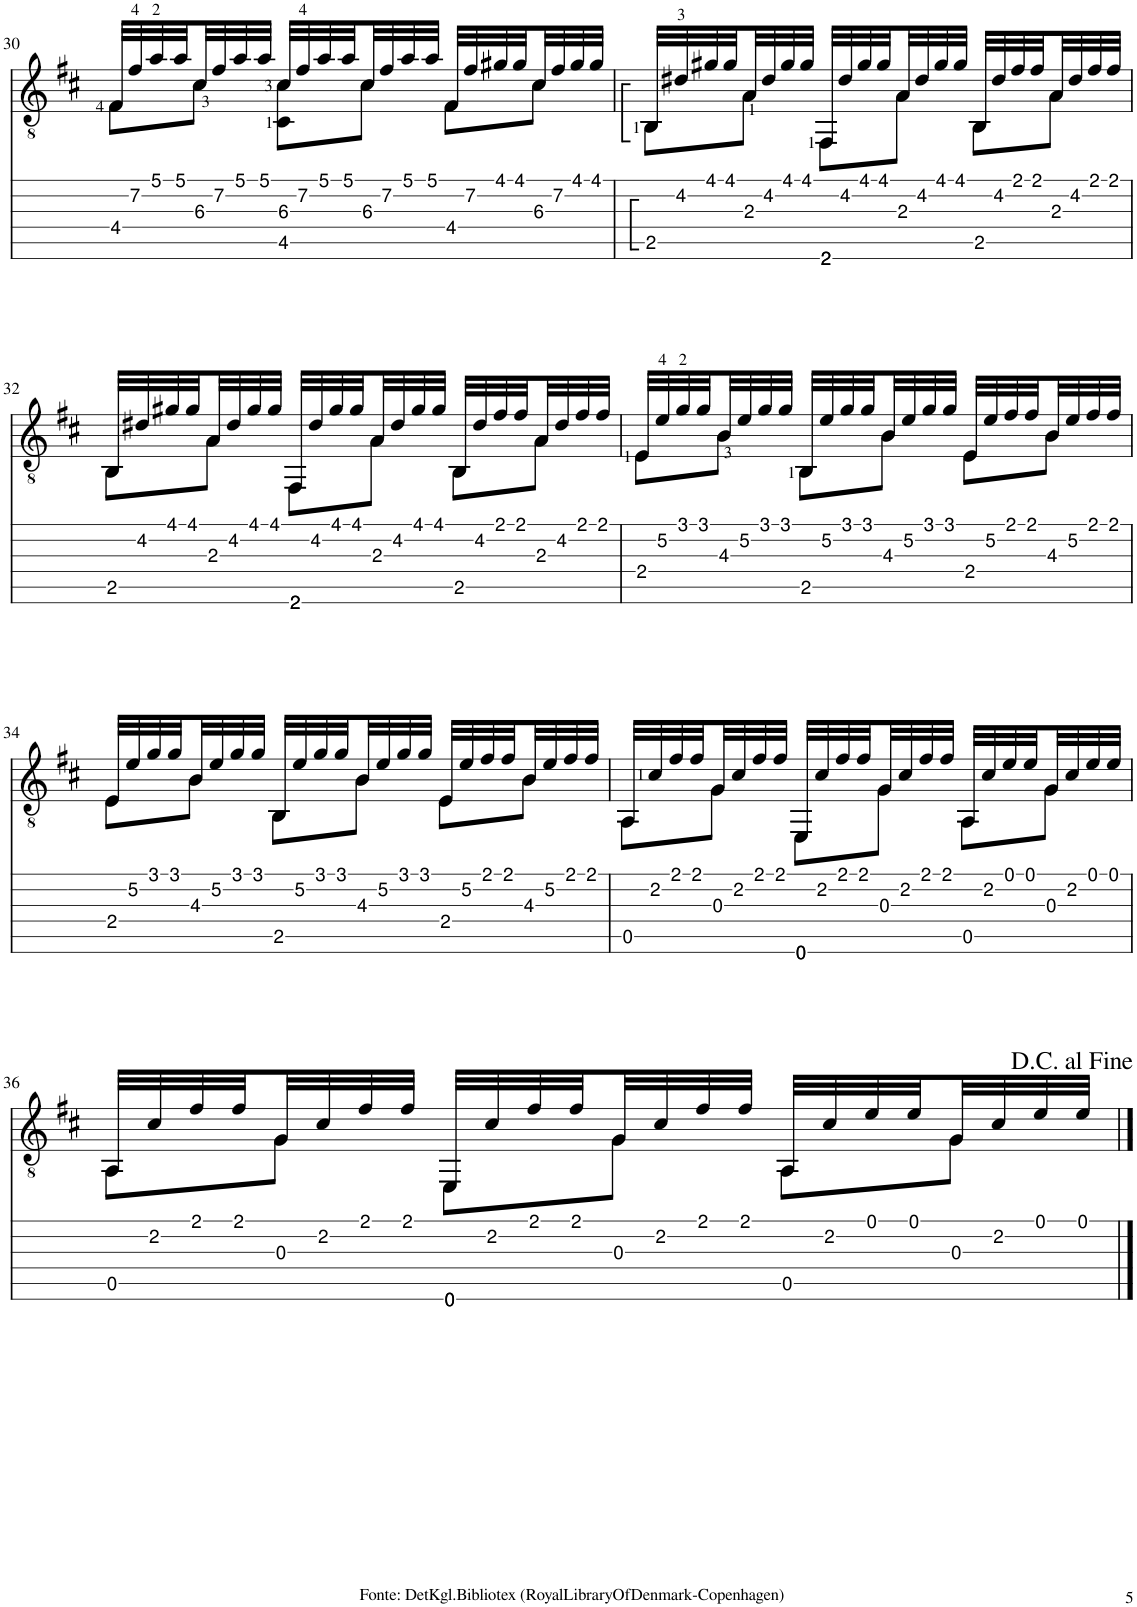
**kern	**kern
*part1	*part1
*staff2	*staff1
*I"Guitar	*
*I'Guit.	*
!!LO:PB:g=z
*	*clefGv2
*k[f#c#]	*k[f#c#]
*M3/4	*M3/4
=30	=30
*^	*^
32F#LLL	8F#L	32F#/LLL	8F#\L
32f#	.	32f#/	.
32a	.	32a/	.
32aJJ	.	32a/	.
32c#LL	8c#J	32c#/	8c#\J
32f#	.	32f#/	.
32a	.	32a/	.
32aJJJ	.	32a/JJJ	.
32c#LLL	8C#\ 8c#\L	32c#/LLL	8C#\ 8c#\L
32f#	.	32f#/	.
32a	.	32a/	.
32aJJ	.	32a/	.
32c#LL	8c#J	32c#/	8c#\J
32f#	.	32f#/	.
32a	.	32a/	.
32aJJJ	.	32a/JJJ	.
32F#LLL	8F#L	32F#/LLL	8F#\L
32f#	.	32f#/	.
32g#X	.	32g#X/	.
32g#JJ	.	32g#/	.
32c#LL	8c#J	32c#/	8c#\J
32f#	.	32f#/	.
32g#	.	32g#/	.
32g#JJJ	.	32g#/JJJ	.
=31	=31	=31	=31
32BBLLL	8BBL	32BB/LLL	8BB\L
32d#	.	32d#X/	.
32g#	.	32g#X/	.
32g#JJ	.	32g#/	.
32ALL	8AJ	32A/	8A\J
32d#	.	32d#/	.
32g#	.	32g#/	.
32g#JJJ	.	32g#/JJJ	.
32FF#LLL	8FF#L	32FF#/LLL	8FF#\L
32d#	.	32d#/	.
32g#	.	32g#/	.
32g#JJ	.	32g#/	.
32ALL	8AJ	32A/	8A\J
32d#	.	32d#/	.
32g#	.	32g#/	.
32g#JJJ	.	32g#/JJJ	.
32BBLLL	8BBL	32BB/LLL	8BB\L
32d#	.	32d#/	.
32f#	.	32f#/	.
32f#JJ	.	32f#/	.
32ALL	8AJ	32A/	8A\J
32d#	.	32d#/	.
32f#	.	32f#/	.
32f#JJJ	.	32f#/JJJ	.
!!LO:LB:g=z	!!
=32	=32	=32	=32
32BBLLL	8BBL	32BB/LLL	8BB\L
32d#X	.	32d#X/	.
32g#X	.	32g#X/	.
32g#JJ	.	32g#/	.
32ALL	8AJ	32A/	8A\J
32d#	.	32d#/	.
32g#	.	32g#/	.
32g#JJJ	.	32g#/JJJ	.
32FF#LLL	8FF#L	32FF#/LLL	8FF#\L
32d#	.	32d#/	.
32g#	.	32g#/	.
32g#JJ	.	32g#/	.
32ALL	8AJ	32A/	8A\J
32d#	.	32d#/	.
32g#	.	32g#/	.
32g#JJJ	.	32g#/JJJ	.
32BBLLL	8BBL	32BB/LLL	8BB\L
32d#	.	32d#/	.
32f#	.	32f#/	.
32f#JJ	.	32f#/	.
32ALL	8AJ	32A/	8A\J
32d#	.	32d#/	.
32f#	.	32f#/	.
32f#JJJ	.	32f#/JJJ	.
=33	=33	=33	=33
32ELLL	8EL	32E/LLL	8E\L
32e	.	32e/	.
32g	.	32g/	.
32gJJ	.	32g/	.
32BLL	8BJ	32B/	8B\J
32e	.	32e/	.
32g	.	32g/	.
32gJJJ	.	32g/JJJ	.
32BBLLL	8BBL	32BB/LLL	8BB\L
32e	.	32e/	.
32g	.	32g/	.
32gJJ	.	32g/	.
32BLL	8BJ	32B/	8B\J
32e	.	32e/	.
32g	.	32g/	.
32gJJJ	.	32g/JJJ	.
32ELLL	8EL	32E/LLL	8E\L
32e	.	32e/	.
32f#	.	32f#/	.
32f#JJ	.	32f#/	.
32BLL	8BJ	32B/	8B\J
32e	.	32e/	.
32f#	.	32f#/	.
32f#JJJ	.	32f#/JJJ	.
!!LO:LB:g=z	!!
=34	=34	=34	=34
32ELLL	8EL	32E/LLL	8E\L
32e	.	32e/	.
32g	.	32g/	.
32gJJ	.	32g/	.
32BLL	8BJ	32B/	8B\J
32e	.	32e/	.
32g	.	32g/	.
32gJJJ	.	32g/JJJ	.
32BBLLL	8BBL	32BB/LLL	8BB\L
32e	.	32e/	.
32g	.	32g/	.
32gJJ	.	32g/	.
32BLL	8BJ	32B/	8B\J
32e	.	32e/	.
32g	.	32g/	.
32gJJJ	.	32g/JJJ	.
32ELLL	8EL	32E/LLL	8E\L
32e	.	32e/	.
32f#	.	32f#/	.
32f#JJ	.	32f#/	.
32BLL	8BJ	32B/	8B\J
32e	.	32e/	.
32f#	.	32f#/	.
32f#JJJ	.	32f#/JJJ	.
=35	=35	=35	=35
32AALLL	8AAL	32AA/LLL	8AA\L
32c#	.	32c#/	.
32f#	.	32f#/	.
32f#JJ	.	32f#/	.
32GLL	8GJ	32G/	8G\J
32c#	.	32c#/	.
32f#	.	32f#/	.
32f#JJJ	.	32f#/JJJ	.
32EELLL	8EEL	32EE/LLL	8EE\L
32c#	.	32c#/	.
32f#	.	32f#/	.
32f#JJ	.	32f#/	.
32GLL	8GJ	32G/	8G\J
32c#	.	32c#/	.
32f#	.	32f#/	.
32f#JJJ	.	32f#/JJJ	.
32AALLL	8AAL	32AA/LLL	8AA\L
32c#	.	32c#/	.
32e	.	32e/	.
32eJJ	.	32e/	.
32GLL	8GJ	32G/	8G\J
32c#	.	32c#/	.
32e	.	32e/	.
32eJJJ	.	32e/JJJ	.
!!LO:LB:g=z	!!
=36	=36	=36	=36
32AALLL	8AAL	32AA/LLL	8AA\L
32c#	.	32c#/	.
32f#	.	32f#/	.
32f#JJ	.	32f#/	.
32GLL	8GJ	32G/	8G\J
32c#	.	32c#/	.
32f#	.	32f#/	.
32f#JJJ	.	32f#/JJJ	.
32EELLL	8EEL	32EE/LLL	8EE\L
32c#	.	32c#/	.
32f#	.	32f#/	.
32f#JJ	.	32f#/	.
32GLL	8GJ	32G/	8G\J
32c#	.	32c#/	.
32f#	.	32f#/	.
32f#JJJ	.	32f#/JJJ	.
32AALLL	8AAL	32AA/LLL	8AA\L
32c#	.	32c#/	.
32e	.	32e/	.
32eJJ	.	32e/	.
32GLL	8GJ	32G/	8G\J
32c#	.	32c#/	.
32e	.	32e/	.
32eJJJ	.	32e/JJJ	.
*v	*v	*	*
*	*v	*v
==	==
*-	*-
